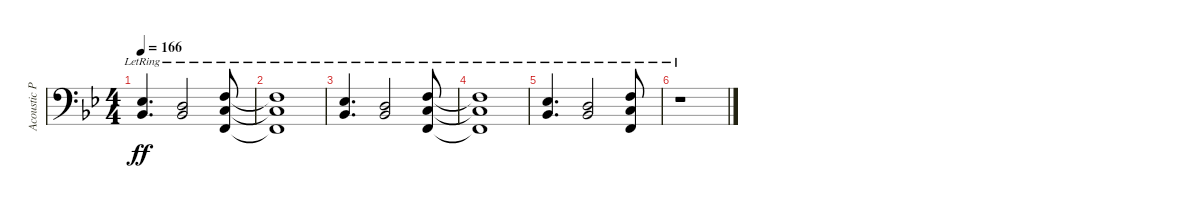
\track ("Acoustic Piano (Staff 2)" "Acoustic P") {instrument acousticgrandpiano}
\staff {score}
\tuning (E4 B3 G3 D3 A2 E2 B1) {hide}
\ts (4 4)
\tempo 166
\clef f4
\ks gminor
(1.4{lr} 1.5{lr}).4{d dy ff} (0.4{lr} 1.5{lr}).2 (3.4{lr} 3.5{lr} 1.6{lr}).8 |
(3.4{lr t} 3.5{lr t} 1.6{lr t}).1 |
(1.4{lr} 1.5{lr}).4{d} (0.4{lr} 1.5{lr}).2 (3.4{lr} 3.5{lr} 1.6{lr}).8 |
(3.4{lr t} 3.5{lr t} 1.6{lr t}).1 |
(1.4{lr} 1.5{lr}).4{d} (0.4{lr} 1.5{lr}).2 (3.4{lr} 3.5{lr} 1.6{lr}).8 |
r.1
